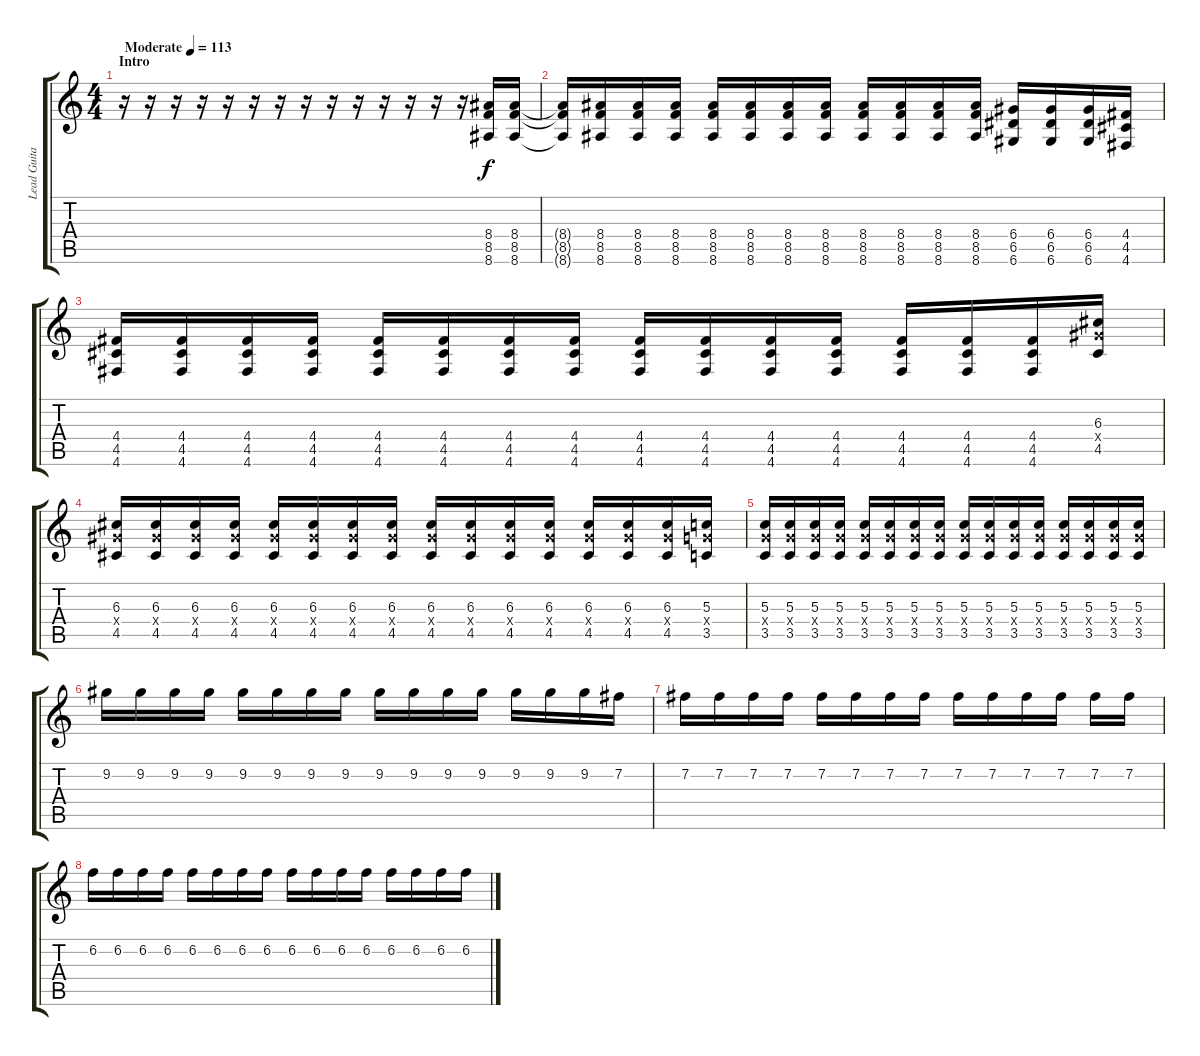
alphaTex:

\track ("Lead Guitar" "Lead Guita") {instrument overdrivenguitar}
\staff {score tabs}
\tuning (E4 B3 G3 D3 A2 D2) {hide}
\ts (4 4)
\section ("" "Intro")
\tempo (113 "Moderate")
\clef g2
\ks c
r.16{dy f instrument overdrivenguitar} r.16 r.16 r.16 r.16 r.16 r.16 r.16 r.16 r.16 r.16 r.16 r.16 r.16 (8.4 8.5 8.6).16 (8.4 8.5 8.6).16 |
(8.4{t} 8.5{t} 8.6{t}).16 (8.4 8.5 8.6).16 (8.4 8.5 8.6).16 (8.4 8.5 8.6).16 (8.4 8.5 8.6).16 (8.4 8.5 8.6).16 (8.4 8.5 8.6).16 (8.4 8.5 8.6).16 (8.4 8.5 8.6).16 (8.4 8.5 8.6).16 (8.4 8.5 8.6).16 (8.4 8.5 8.6).16 (6.4 6.5 6.6).16 (6.4 6.5 6.6).16 (6.4 6.5 6.6).16 (4.4 4.5 4.6).16 |
(4.4 4.5 4.6).16 (4.4 4.5 4.6).16 (4.4 4.5 4.6).16 (4.4 4.5 4.6).16 (4.4 4.5 4.6).16 (4.4 4.5 4.6).16 (4.4 4.5 4.6).16 (4.4 4.5 4.6).16 (4.4 4.5 4.6).16 (4.4 4.5 4.6).16 (4.4 4.5 4.6).16 (4.4 4.5 4.6).16 (4.4 4.5 4.6).16 (4.4 4.5 4.6).16 (4.4 4.5 4.6).16 (6.3 6.4{x} 4.5).16 |
(6.3 6.4{x} 4.5).16 (6.3 6.4{x} 4.5).16 (6.3 6.4{x} 4.5).16 (6.3 6.4{x} 4.5).16 (6.3 6.4{x} 4.5).16 (6.3 6.4{x} 4.5).16 (6.3 6.4{x} 4.5).16 (6.3 6.4{x} 4.5).16 (6.3 6.4{x} 4.5).16 (6.3 6.4{x} 4.5).16 (6.3 6.4{x} 4.5).16 (6.3 6.4{x} 4.5).16 (6.3 6.4{x} 4.5).16 (6.3 6.4{x} 4.5).16 (6.3 6.4{x} 4.5).16 (5.3 5.4{x} 3.5).16 |
(5.3 5.4{x} 3.5).16 (5.3 5.4{x} 3.5).16 (5.3 5.4{x} 3.5).16 (5.3 5.4{x} 3.5).16 (5.3 5.4{x} 3.5).16 (5.3 5.4{x} 3.5).16 (5.3 5.4{x} 3.5).16 (5.3 5.4{x} 3.5).16 (5.3 5.4{x} 3.5).16 (5.3 5.4{x} 3.5).16 (5.3 5.4{x} 3.5).16 (5.3 5.4{x} 3.5).16 (5.3 5.4{x} 3.5).16 (5.3 5.4{x} 3.5).16 (5.3 5.4{x} 3.5).16 (5.3 5.4{x} 3.5).16 |
9.2.16 9.2.16 9.2.16 9.2.16 9.2.16 9.2.16 9.2.16 9.2.16 9.2.16 9.2.16 9.2.16 9.2.16 9.2.16 9.2.16 9.2.16 7.2.16 |
7.2.16 7.2.16 7.2.16 7.2.16 7.2.16 7.2.16 7.2.16 7.2.16 7.2.16 7.2.16 7.2.16 7.2.16 7.2.16 7.2.16 |
6.2.16 6.2.16 6.2.16 6.2.16 6.2.16 6.2.16 6.2.16 6.2.16 6.2.16 6.2.16 6.2.16 6.2.16 6.2.16 6.2.16 6.2.16 6.2.16
